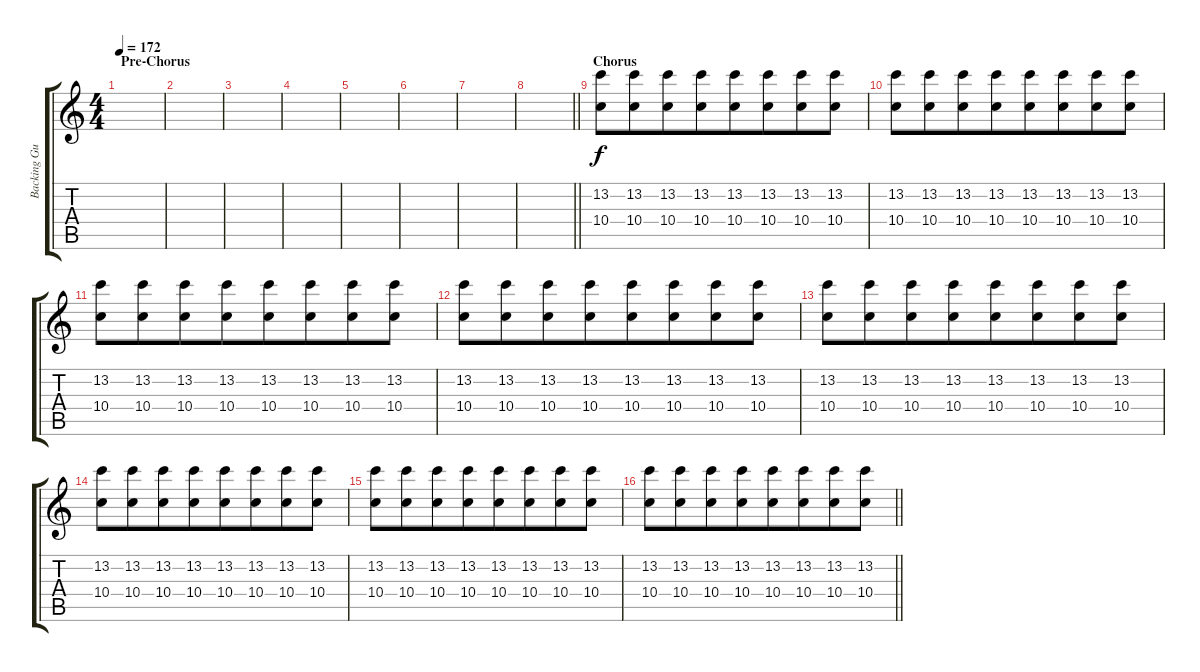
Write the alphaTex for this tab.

\track ("Backing Guitar" "Backing Gu") {instrument distortionguitar}
\staff {score tabs}
\tuning (E4 B3 G3 D3 A2 D2) {hide}
\ts (4 4)
\section ("" "Pre-Chorus")
\tempo 172
\clef g2
\ks c
|
|
|
|
|
|
|
\barLineRight lightlight
|
\section ("" "Chorus")
(13.2 10.4).8{beam merge} (13.2 10.4).8{beam merge} (13.2 10.4).8{beam merge} (13.2 10.4).8{beam merge} (13.2 10.4).8{beam merge} (13.2 10.4).8{beam merge} (13.2 10.4).8{beam merge} (13.2 10.4).8 |
(13.2 10.4).8{beam merge} (13.2 10.4).8{beam merge} (13.2 10.4).8{beam merge} (13.2 10.4).8{beam merge} (13.2 10.4).8{beam merge} (13.2 10.4).8{beam merge} (13.2 10.4).8{beam merge} (13.2 10.4).8 |
(13.2 10.4).8{beam merge} (13.2 10.4).8{beam merge} (13.2 10.4).8{beam merge} (13.2 10.4).8{beam merge} (13.2 10.4).8{beam merge} (13.2 10.4).8{beam merge} (13.2 10.4).8{beam merge} (13.2 10.4).8 |
(13.2 10.4).8{beam merge} (13.2 10.4).8{beam merge} (13.2 10.4).8{beam merge} (13.2 10.4).8{beam merge} (13.2 10.4).8{beam merge} (13.2 10.4).8{beam merge} (13.2 10.4).8{beam merge} (13.2 10.4).8 |
(13.2 10.4).8{beam merge} (13.2 10.4).8{beam merge} (13.2 10.4).8{beam merge} (13.2 10.4).8{beam merge} (13.2 10.4).8{beam merge} (13.2 10.4).8{beam merge} (13.2 10.4).8{beam merge} (13.2 10.4).8 |
(13.2 10.4).8{beam merge} (13.2 10.4).8{beam merge} (13.2 10.4).8{beam merge} (13.2 10.4).8{beam merge} (13.2 10.4).8{beam merge} (13.2 10.4).8{beam merge} (13.2 10.4).8{beam merge} (13.2 10.4).8 |
(13.2 10.4).8{beam merge} (13.2 10.4).8{beam merge} (13.2 10.4).8{beam merge} (13.2 10.4).8{beam merge} (13.2 10.4).8{beam merge} (13.2 10.4).8{beam merge} (13.2 10.4).8{beam merge} (13.2 10.4).8 |
\barLineRight lightlight
(13.2 10.4).8{beam merge} (13.2 10.4).8{beam merge} (13.2 10.4).8{beam merge} (13.2 10.4).8{beam merge} (13.2 10.4).8{beam merge} (13.2 10.4).8{beam merge} (13.2 10.4).8{beam merge} (13.2 10.4).8
